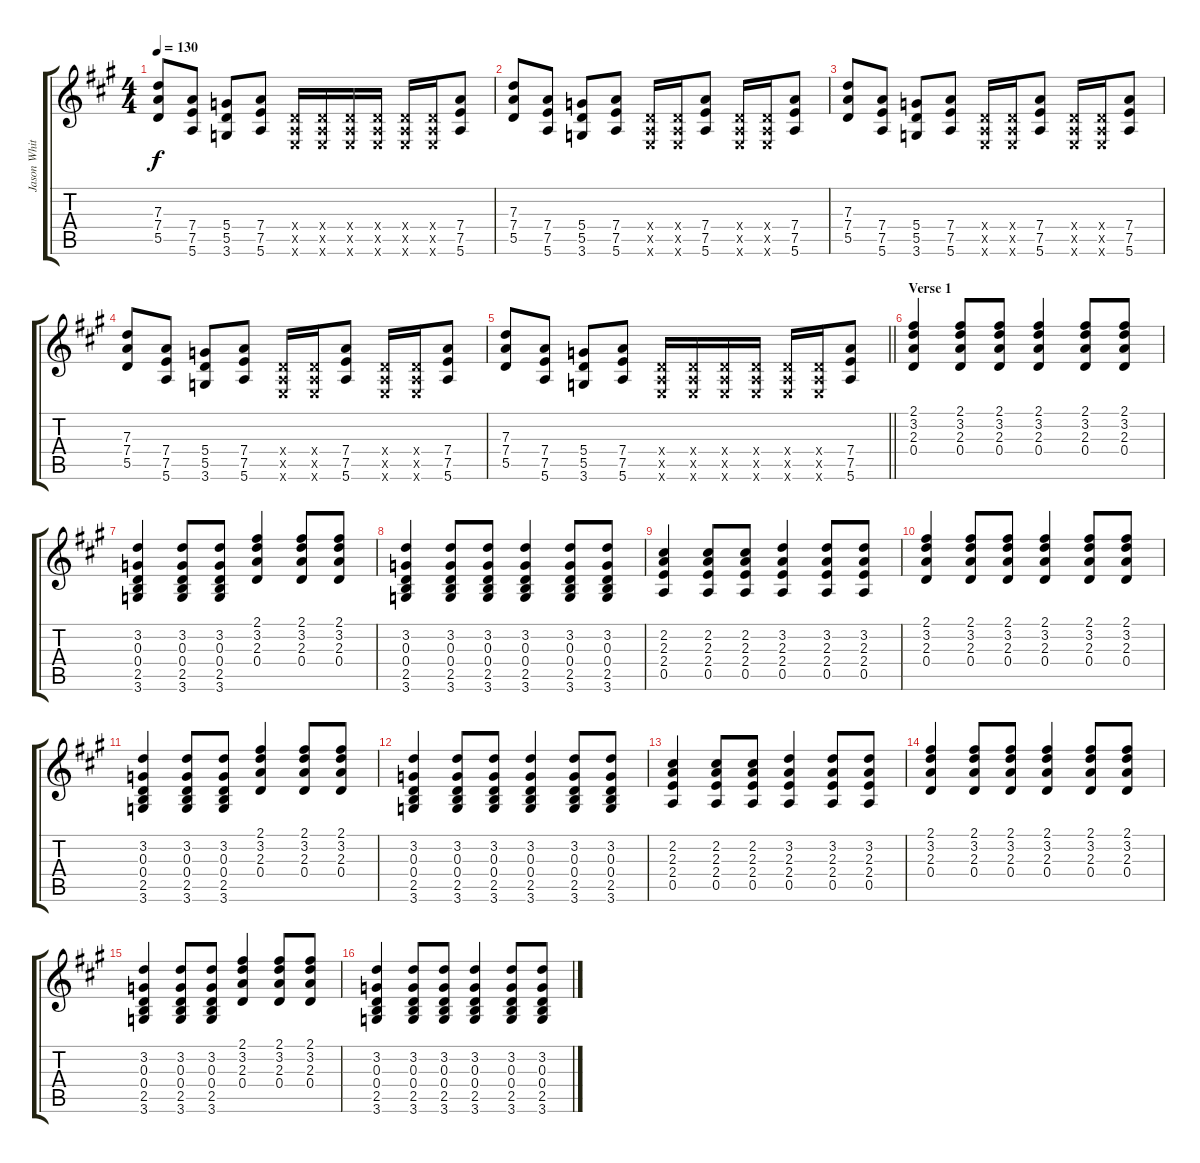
\track ("Jason White (Lead Guitar)" "Jason Whit") {instrument distortionguitar}
\staff {score tabs}
\tuning (E4 B3 G3 D3 A2 E2) {hide}
\ts (4 4)
\tempo 130
\clef g2
\ks a
(7.3 7.4 5.5).8{dy f} (7.4 7.5 5.6).8 (5.4 5.5 3.6).8 (7.4 7.5 5.6).8 (0.4{x} 0.5{x} 0.6{x}).16 (0.4{x} 0.5{x} 0.6{x}).16 (0.4{x} 0.5{x} 0.6{x}).16 (0.4{x} 0.5{x} 0.6{x}).16 (0.4{x} 0.5{x} 0.6{x}).16 (0.4{x} 0.5{x} 0.6{x}).16 (7.4 7.5 5.6).8 |
(7.3 7.4 5.5).8 (7.4 7.5 5.6).8 (5.4 5.5 3.6).8 (7.4 7.5 5.6).8 (0.4{x} 0.5{x} 0.6{x}).16 (0.4{x} 0.5{x} 0.6{x}).16 (7.4 7.5 5.6).8 (0.4{x} 0.5{x} 0.6{x}).16 (0.4{x} 0.5{x} 0.6{x}).16 (7.4 7.5 5.6).8 |
(7.3 7.4 5.5).8 (7.4 7.5 5.6).8 (5.4 5.5 3.6).8 (7.4 7.5 5.6).8 (0.4{x} 0.5{x} 0.6{x}).16 (0.4{x} 0.5{x} 0.6{x}).16 (7.4 7.5 5.6).8 (0.4{x} 0.5{x} 0.6{x}).16 (0.4{x} 0.5{x} 0.6{x}).16 (7.4 7.5 5.6).8 |
(7.3 7.4 5.5).8 (7.4 7.5 5.6).8 (5.4 5.5 3.6).8 (7.4 7.5 5.6).8 (0.4{x} 0.5{x} 0.6{x}).16 (0.4{x} 0.5{x} 0.6{x}).16 (7.4 7.5 5.6).8 (0.4{x} 0.5{x} 0.6{x}).16 (0.4{x} 0.5{x} 0.6{x}).16 (7.4 7.5 5.6).8 |
\barLineRight lightlight
(7.3 7.4 5.5).8 (7.4 7.5 5.6).8 (5.4 5.5 3.6).8 (7.4 7.5 5.6).8 (0.4{x} 0.5{x} 0.6{x}).16 (0.4{x} 0.5{x} 0.6{x}).16 (0.4{x} 0.5{x} 0.6{x}).16 (0.4{x} 0.5{x} 0.6{x}).16 (0.4{x} 0.5{x} 0.6{x}).16 (0.4{x} 0.5{x} 0.6{x}).16 (7.4 7.5 5.6).8 |
\section ("" "Verse 1")
(2.1 3.2 2.3 0.4).4 (2.1 3.2 2.3 0.4).8 (2.1 3.2 2.3 0.4).8 (2.1 3.2 2.3 0.4).4 (2.1 3.2 2.3 0.4).8 (2.1 3.2 2.3 0.4).8 |
(3.2 0.3 0.4 2.5 3.6).4 (3.2 0.3 0.4 2.5 3.6).8 (3.2 0.3 0.4 2.5 3.6).8 (2.1 3.2 2.3 0.4).4 (2.1 3.2 2.3 0.4).8 (2.1 3.2 2.3 0.4).8 |
(3.2 0.3 0.4 2.5 3.6).4 (3.2 0.3 0.4 2.5 3.6).8 (3.2 0.3 0.4 2.5 3.6).8 (3.2 0.3 0.4 2.5 3.6).4 (3.2 0.3 0.4 2.5 3.6).8 (3.2 0.3 0.4 2.5 3.6).8 |
(2.2 2.3 2.4 0.5).4 (2.2 2.3 2.4 0.5).8 (2.2 2.3 2.4 0.5).8 (3.2 2.3 2.4 0.5).4 (3.2 2.3 2.4 0.5).8 (3.2 2.3 2.4 0.5).8 |
(2.1 3.2 2.3 0.4).4 (2.1 3.2 2.3 0.4).8 (2.1 3.2 2.3 0.4).8 (2.1 3.2 2.3 0.4).4 (2.1 3.2 2.3 0.4).8 (2.1 3.2 2.3 0.4).8 |
(3.2 0.3 0.4 2.5 3.6).4 (3.2 0.3 0.4 2.5 3.6).8 (3.2 0.3 0.4 2.5 3.6).8 (2.1 3.2 2.3 0.4).4 (2.1 3.2 2.3 0.4).8 (2.1 3.2 2.3 0.4).8 |
(3.2 0.3 0.4 2.5 3.6).4 (3.2 0.3 0.4 2.5 3.6).8 (3.2 0.3 0.4 2.5 3.6).8 (3.2 0.3 0.4 2.5 3.6).4 (3.2 0.3 0.4 2.5 3.6).8 (3.2 0.3 0.4 2.5 3.6).8 |
(2.2 2.3 2.4 0.5).4 (2.2 2.3 2.4 0.5).8 (2.2 2.3 2.4 0.5).8 (3.2 2.3 2.4 0.5).4 (3.2 2.3 2.4 0.5).8 (3.2 2.3 2.4 0.5).8 |
(2.1 3.2 2.3 0.4).4 (2.1 3.2 2.3 0.4).8 (2.1 3.2 2.3 0.4).8 (2.1 3.2 2.3 0.4).4 (2.1 3.2 2.3 0.4).8 (2.1 3.2 2.3 0.4).8 |
(3.2 0.3 0.4 2.5 3.6).4 (3.2 0.3 0.4 2.5 3.6).8 (3.2 0.3 0.4 2.5 3.6).8 (2.1 3.2 2.3 0.4).4 (2.1 3.2 2.3 0.4).8 (2.1 3.2 2.3 0.4).8 |
(3.2 0.3 0.4 2.5 3.6).4 (3.2 0.3 0.4 2.5 3.6).8 (3.2 0.3 0.4 2.5 3.6).8 (3.2 0.3 0.4 2.5 3.6).4 (3.2 0.3 0.4 2.5 3.6).8 (3.2 0.3 0.4 2.5 3.6).8
